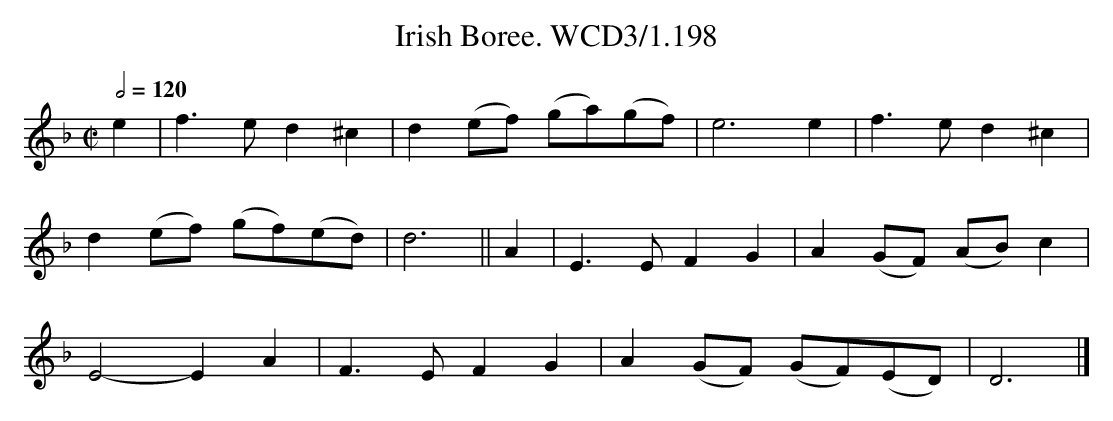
X:1
T:Irish Boree. WCD3/1.198
M:C|
L:1/8
Q:1/2=120
K:Dm
e2|f3e d2^c2|d2(ef) (ga)(gf)| e6e2|f3e d2^c2|
d2(ef) (gf)(ed)|d6||A2|E3E F2G2|A2(GF) (AB)c2|
E4- E2A2|F3E F2G2|A2(GF) (GF)(ED)|D6|]
